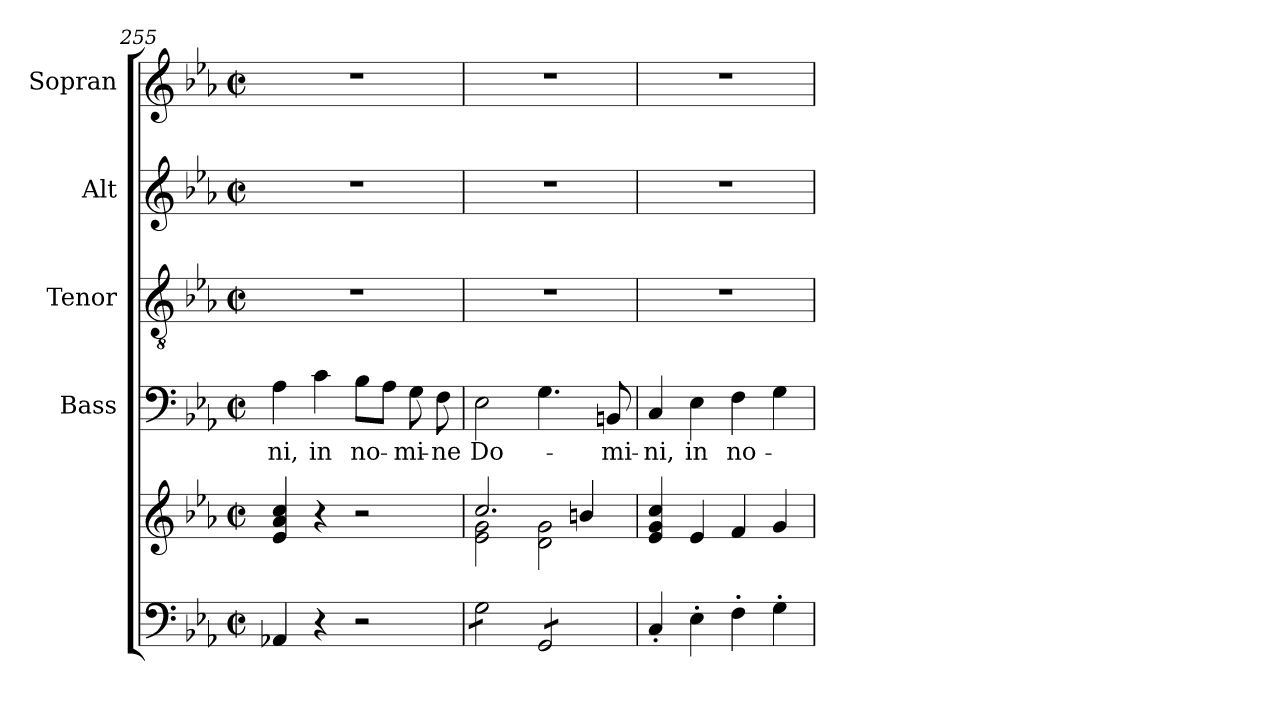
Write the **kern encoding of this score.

**kern	**kern	**kern	**text	**kern	**kern	**kern
*part5	*part5	*part4	*part4	*part3	*part2	*part1
*staff6	*staff5	*staff4	*staff4	*staff3	*staff2	*staff1
*	*	*I"Bass	*	*I"Tenor	*I"Alt	*I"Sopran
*	*	*I'B.	*	*I'T.	*I'A.	*I'S.
*clefF4	*clefG2	*clefF4	*	*clefGv2	*clefG2	*clefG2
*k[b-e-a-]	*k[b-e-a-]	*k[b-e-a-]	*	*k[b-e-a-]	*k[b-e-a-]	*k[b-e-a-]
*E-:	*E-:	*E-:	*	*E-:	*E-:	*E-:
*M2/2	*M2/2	*M2/2	*	*M2/2	*M2/2	*M2/2
*met(c|)	*met(c|)	*met(c|)	*	*met(c|)	*met(c|)	*met(c|)
=255	=255	=255	=255	=255	=255	=255
!	!	!	!LO:LY:b	!	!	!
4AA-X/	4e-/ 4a-/ 4cc/	4A-\	-ni,	1r	1r	1r
!	!	!	!LO:LY:b	!	!	!
4r	4r	4c\	in	.	.	.
!	!	!	!LO:LY:b	!	!	!
2r	2r	8B-\L	no-	.	.	.
.	.	8A-\J	.	.	.	.
!	!	!	!LO:LY:b	!	!	!
.	.	8G\	-mi-	.	.	.
!	!	!	!LO:LY:b	!	!	!
.	.	8F\	-ne	.	.	.
!!LO:LB:g=z
=256	=256	=256	=256	=256	=256	=256
*	*^	*	*	*	*	*
!	!	!	!	!LO:LY:b	!	!	!
*tremolo	*	*	*	*	*	*	*
8G\L	2.cc/	2e-\ 2g\	2E-\	Do-	1r	1r	1r
8G\	.	.	.	.	.	.	.
8G\	.	.	.	.	.	.	.
8G\J	.	.	.	.	.	.	.
8GG/L	.	2d\ 2g\	4.G\	.	.	.	.
8GG/	.	.	.	.	.	.	.
8GG/	4bn/	.	.	.	.	.	.
!	!	!	!	!LO:LY:b	!	!	!
8GG/J	.	.	8BBn/	-mi-	.	.	.
*Xtremolo	*	*	*	*	*	*	*
*	*v	*v	*	*	*	*	*
=257	=257	=257	=257	=257	=257	=257
!	!	!	!LO:LY:b	!	!	!
4C'</	4e-/ 4g/ 4cc/	4C/	-ni,	1r	1r	1r
!	!	!	!LO:LY:b	!	!	!
4E-'>\	4e-/	4E-\	in	.	.	.
!	!	!	!LO:LY:b	!	!	!
4F'>\	4f/	4F\	no-	.	.	.
4G'>\	4g/	4G\	.	.	.	.
=	=	=	=	=	=	=
*-	*-	*-	*-	*-	*-	*-
